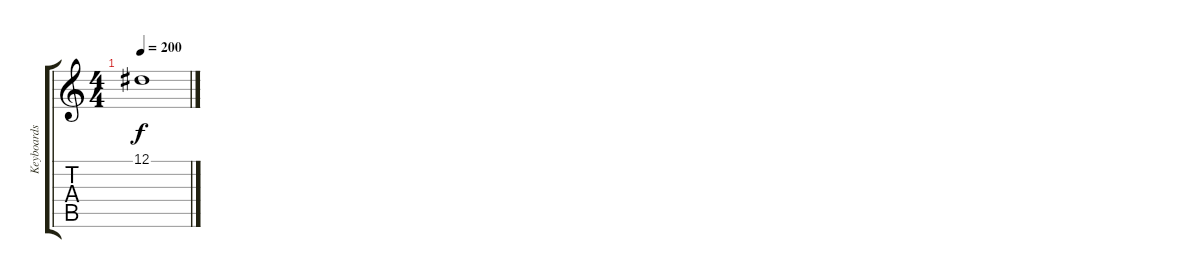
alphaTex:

\track ("Keyboards" "Keyboards") {instrument stringensemble1}
\staff {score tabs}
\tuning (Eb4 Bb3 Gb3 Db3 Ab2 Eb2) {hide}
\ts (4 4)
\tempo 200
\clef g2
\ks c
12.1{t}.1{dy f}
